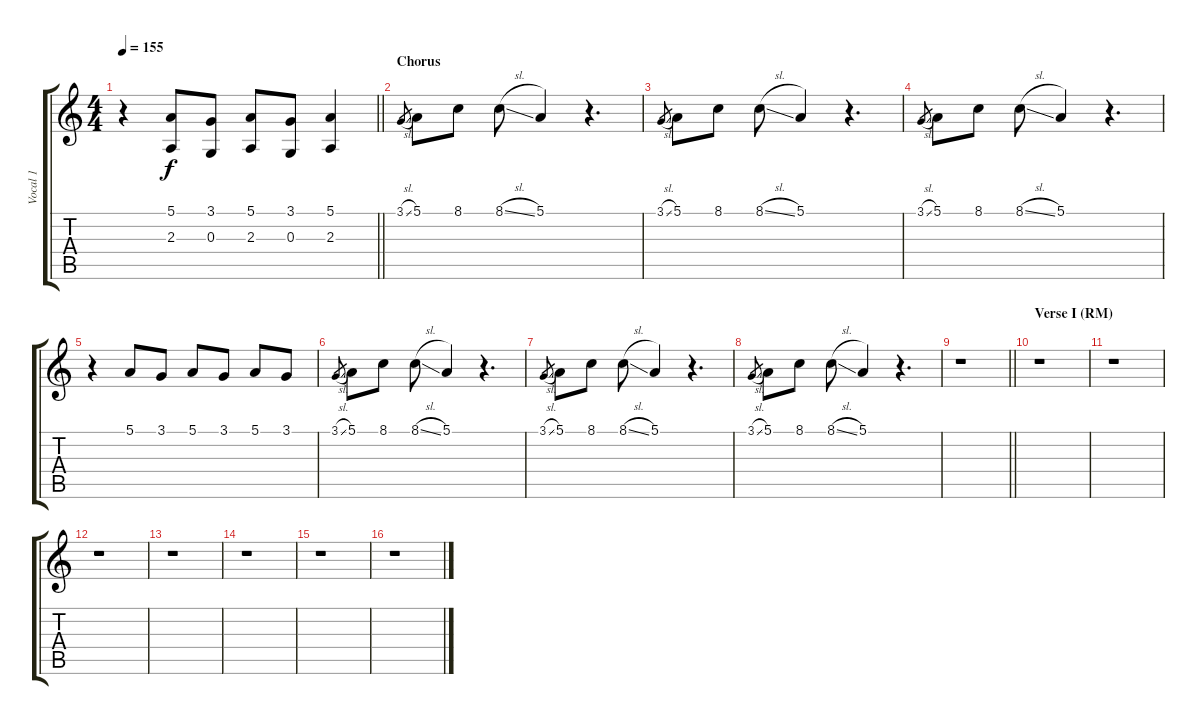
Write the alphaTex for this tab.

\track ("Vocal 1" "Vocal 1") {instrument flute}
\staff {score tabs}
\tuning (E4 B3 G3 D3 A2 E2) {hide}
\ts (4 4)
\tempo 155
\clef g2
\barLineRight lightlight
\ks c
r.4{dy f instrument lead2sawtooth} (5.1 2.3).8 (3.1 0.3).8 (5.1 2.3).8 (3.1 0.3).8 (5.1 2.3).4 |
\section ("" "Chorus")
3.1{sl}.8{gr} 5.1.8 8.1.8 8.1{sl}.8 5.1.4 r.4{d} |
3.1{sl}.8{gr} 5.1.8 8.1.8 8.1{sl}.8 5.1.4 r.4{d} |
3.1{sl}.8{gr} 5.1.8 8.1.8 8.1{sl}.8 5.1.4 r.4{d} |
r.4 5.1.8 3.1.8 5.1.8 3.1.8 5.1.8 3.1.8 |
3.1{sl}.8{gr} 5.1.8 8.1.8 8.1{sl}.8 5.1.4 r.4{d} |
3.1{sl}.8{gr} 5.1.8 8.1.8 8.1{sl}.8 5.1.4 r.4{d} |
3.1{sl}.8{gr} 5.1.8 8.1.8 8.1{sl}.8 5.1.4 r.4{d} |
\barLineRight lightlight
r.1 |
\section ("" "Verse I (RM)")
r.1 |
r.1 |
r.1 |
r.1 |
r.1 |
r.1 |
r.1
